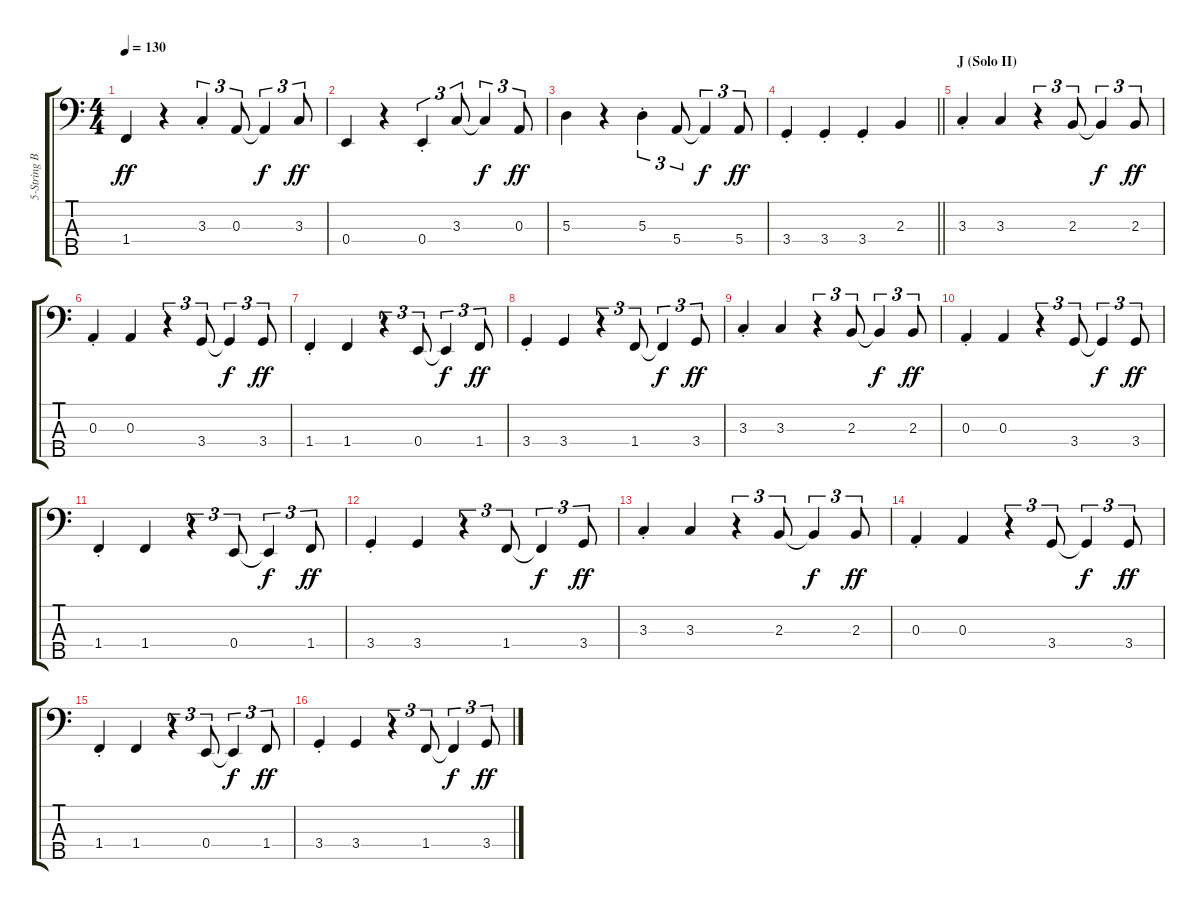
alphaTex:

\track ("5-String Bass" "5-String B") {instrument electricbassfinger}
\staff {score tabs}
\tuning (G2 D2 A1 E1 B0) {hide}
\ts (4 4)
\tempo 130
\clef f4
\ks c
1.4.4{dy ff} r.4 3.3{st}.4{tu (3 2)} 0.3.8{tu (3 2)} 0.3{t}.4{tu (3 2) dy f} 3.3.8{tu (3 2) dy ff} |
0.4.4 r.4 0.4{st}.4{tu (3 2)} 3.3.8{tu (3 2)} 3.3{t}.4{tu (3 2) dy f} 0.3.8{tu (3 2) dy ff} |
5.3.4 r.4 5.3{st}.4{tu (3 2)} 5.4.8{tu (3 2)} 5.4{t}.4{tu (3 2) dy f} 5.4.8{tu (3 2) dy ff} |
\barLineRight lightlight
3.4{st}.4 3.4{st}.4 3.4{st}.4 2.3.4 |
\section ("" "J (Solo II)")
3.3{st}.4 3.3.4 r.4{tu (3 2)} 2.3.8{tu (3 2)} 2.3{t}.4{tu (3 2) dy f} 2.3.8{tu (3 2) dy ff} |
0.3{st}.4 0.3.4 r.4{tu (3 2)} 3.4.8{tu (3 2)} 3.4{t}.4{tu (3 2) dy f} 3.4.8{tu (3 2) dy ff} |
1.4{st}.4 1.4.4 r.4{tu (3 2)} 0.4.8{tu (3 2)} 0.4{t}.4{tu (3 2) dy f} 1.4.8{tu (3 2) dy ff} |
3.4{st}.4 3.4.4 r.4{tu (3 2)} 1.4.8{tu (3 2)} 1.4{t}.4{tu (3 2) dy f} 3.4.8{tu (3 2) dy ff} |
3.3{st}.4 3.3.4 r.4{tu (3 2)} 2.3.8{tu (3 2)} 2.3{t}.4{tu (3 2) dy f} 2.3.8{tu (3 2) dy ff} |
0.3{st}.4 0.3.4 r.4{tu (3 2)} 3.4.8{tu (3 2)} 3.4{t}.4{tu (3 2) dy f} 3.4.8{tu (3 2) dy ff} |
1.4{st}.4 1.4.4 r.4{tu (3 2)} 0.4.8{tu (3 2)} 0.4{t}.4{tu (3 2) dy f} 1.4.8{tu (3 2) dy ff} |
3.4{st}.4 3.4.4 r.4{tu (3 2)} 1.4.8{tu (3 2)} 1.4{t}.4{tu (3 2) dy f} 3.4.8{tu (3 2) dy ff} |
3.3{st}.4 3.3.4 r.4{tu (3 2)} 2.3.8{tu (3 2)} 2.3{t}.4{tu (3 2) dy f} 2.3.8{tu (3 2) dy ff} |
0.3{st}.4 0.3.4 r.4{tu (3 2)} 3.4.8{tu (3 2)} 3.4{t}.4{tu (3 2) dy f} 3.4.8{tu (3 2) dy ff} |
1.4{st}.4 1.4.4 r.4{tu (3 2)} 0.4.8{tu (3 2)} 0.4{t}.4{tu (3 2) dy f} 1.4.8{tu (3 2) dy ff} |
3.4{st}.4 3.4.4 r.4{tu (3 2)} 1.4.8{tu (3 2)} 1.4{t}.4{tu (3 2) dy f} 3.4.8{tu (3 2) dy ff}
